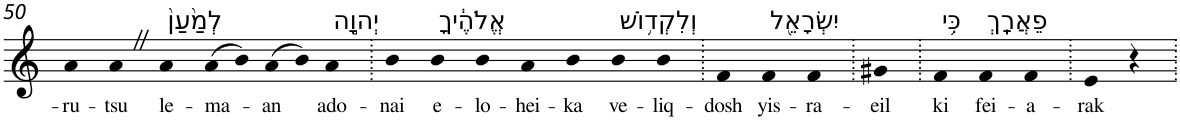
**kern	**text
*part1	*part1
*staff1	*staff1
*I"Piano	*
*I'Pno	*
!!LO:PB:g=z
*clefG2	*
*k[]	*
=50	=50
!	!LO:LY:b
4a	-ru-
!	!LO:LY:b
4aZ	-tsu
!LO:TX:a:t=לְמַ֙עַן֙	!
!	!LO:LY:b
4a	le-
!	!LO:LY:b
(8a	-ma-
8b)	.
!	!LO:LY:b
(8a	-an
8b)	.
!LO:TX:a:t=יְהוָ֣ה	!
!	!LO:LY:b
4a	ado-
=51.	=51.
!	!LO:LY:b
4b	-nai
!LO:TX:a:t=אֱלֹהֶ֔יךָ	!
!	!LO:LY:b
4b	e-
!	!LO:LY:b
4b	-lo-
!	!LO:LY:b
4a	-hei-
!	!LO:LY:b
4b	-ka
!LO:TX:a:t=וְלִקְד֥וֹשׁ	!
!	!LO:LY:b
4b	ve-
!	!LO:LY:b
4b	-liq-
=52.	=52.
!	!LO:LY:b
4f	-dosh
!LO:TX:a:t=יִשְׂרָאֵ֖ל	!
!	!LO:LY:b
4f	yis-
!	!LO:LY:b
4f	-ra-
=53.	=53.
!	!LO:LY:b
4g#X	-eil
=54.	=54.
!LO:TX:a:t=כִּ֥י	!
!	!LO:LY:b
4f	ki
!LO:TX:a:t=פֵאֲרָֽךְ	!
!	!LO:LY:b
4f	fei-
!	!LO:LY:b
4f	-a-
=55.	=55.
!	!LO:LY:b
4e	-rak
4r	.
=.	=.
*-	*-
